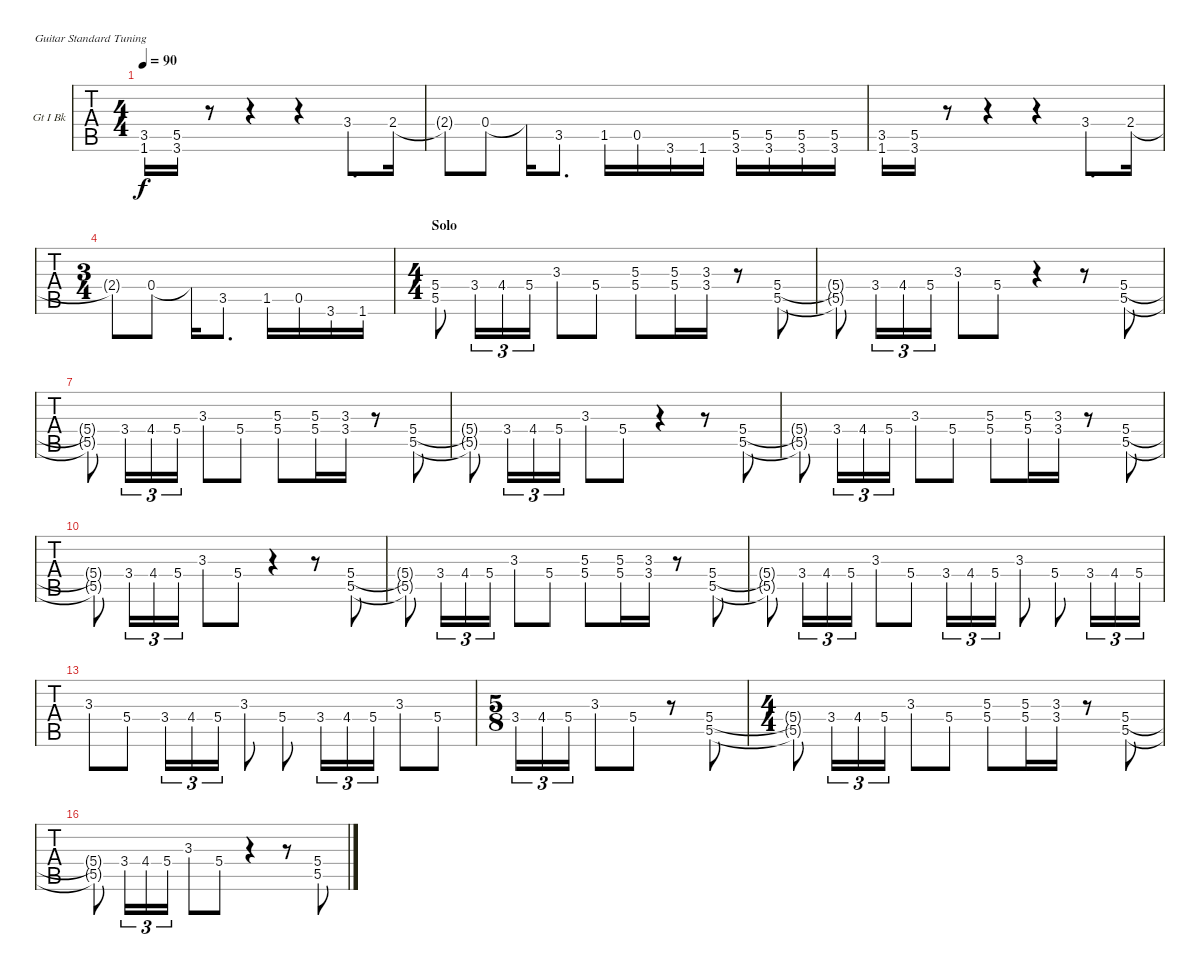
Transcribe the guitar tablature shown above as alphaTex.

\bracketExtendMode nobrackets
\firstSystemTrackNameOrientation horizontal
\otherSystemsTrackNameOrientation horizontal
\defaultBarNumberDisplay FirstOfSystem
\track ("Guitar I Backing" "Gt I Bk") {instrument distortionguitar}
\staff {tabs}
\tuning (E4 B3 G3 D3 A2 E2)
\ts (4 4)
\tempo 90
\clef g2
\ks c
(3.5 1.6).16{dy f} (5.5 3.6).16 r.8 r.4 r.4 3.4.8{d} 2.4.16 |
2.4{t}.8 0.4.8 0.4{t}.16 3.5.8{d} 1.5.16 0.5.16 3.6.16 1.6.16 (5.5 3.6).16 (5.5 3.6).16 (5.5 3.6).16 (5.5 3.6).16 |
(3.5 1.6).16 (5.5 3.6).16 r.8 r.4 r.4 3.4.8{d} 2.4.16 |
\ts (3 4)
2.4{t}.8 0.4.8 0.4{t}.16 3.5.8{d} 1.5.16 0.5.16 3.6.16 1.6.16 |
\ts (4 4)
\section ("" "Solo")
(5.4 5.5).8 3.4.16{tu (3 2)} 4.4.16{tu (3 2)} 5.4.16{tu (3 2)} 3.3.8 5.4.8 (5.3{st} 5.4{st}).8 (5.3 5.4).16 (3.3 3.4).16 r.8 (5.4 5.5).8 |
(5.4{t} 5.5{t}).8 3.4.16{tu (3 2)} 4.4.16{tu (3 2)} 5.4.16{tu (3 2)} 3.3.8 5.4.8 r.4 r.8 (5.4 5.5).8 |
(5.4{t} 5.5{t}).8 3.4.16{tu (3 2)} 4.4.16{tu (3 2)} 5.4.16{tu (3 2)} 3.3.8 5.4.8 (5.3 5.4).8 (5.3 5.4).16 (3.3 3.4).16 r.8 (5.4 5.5).8 |
(5.4{t} 5.5{t}).8 3.4.16{tu (3 2)} 4.4.16{tu (3 2)} 5.4.16{tu (3 2)} 3.3.8 5.4.8 r.4 r.8 (5.4 5.5).8 |
(5.4{t} 5.5{t}).8 3.4.16{tu (3 2)} 4.4.16{tu (3 2)} 5.4.16{tu (3 2)} 3.3.8 5.4.8 (5.3{st} 5.4{st}).8 (5.3 5.4).16 (3.3 3.4).16 r.8 (5.4 5.5).8 |
(5.4{t} 5.5{t}).8 3.4.16{tu (3 2)} 4.4.16{tu (3 2)} 5.4.16{tu (3 2)} 3.3.8 5.4.8 r.4 r.8 (5.4 5.5).8 |
(5.4{t} 5.5{t}).8 3.4.16{tu (3 2)} 4.4.16{tu (3 2)} 5.4.16{tu (3 2)} 3.3.8 5.4.8 (5.3{st} 5.4{st}).8 (5.3 5.4).16 (3.3 3.4).16 r.8 (5.4 5.5).8 |
(5.4{t} 5.5{t}).8 3.4.16{tu (3 2)} 4.4.16{tu (3 2)} 5.4.16{tu (3 2)} 3.3.8 5.4.8 3.4.16{tu (3 2)} 4.4.16{tu (3 2)} 5.4.16{tu (3 2)} 3.3.8 5.4.8 3.4.16{tu (3 2)} 4.4.16{tu (3 2)} 5.4.16{tu (3 2)} |
3.3.8 5.4.8 3.4.16{tu (3 2)} 4.4.16{tu (3 2)} 5.4.16{tu (3 2)} 3.3.8 5.4.8 3.4.16{tu (3 2)} 4.4.16{tu (3 2)} 5.4.16{tu (3 2)} 3.3.8 5.4.8 |
\ts (5 8)
3.4.16{tu (3 2)} 4.4.16{tu (3 2)} 5.4.16{tu (3 2)} 3.3.8 5.4.8 r.8 (5.4 5.5).8 |
\ts (4 4)
(5.4{t} 5.5{t}).8 3.4.16{tu (3 2)} 4.4.16{tu (3 2)} 5.4.16{tu (3 2)} 3.3.8 5.4.8 (5.3{st} 5.4{st}).8 (5.3 5.4).16 (3.3 3.4).16 r.8 (5.4 5.5).8 |
(5.4{t} 5.5{t}).8 3.4.16{tu (3 2)} 4.4.16{tu (3 2)} 5.4.16{tu (3 2)} 3.3.8 5.4.8 r.4 r.8 (5.4 5.5).8
